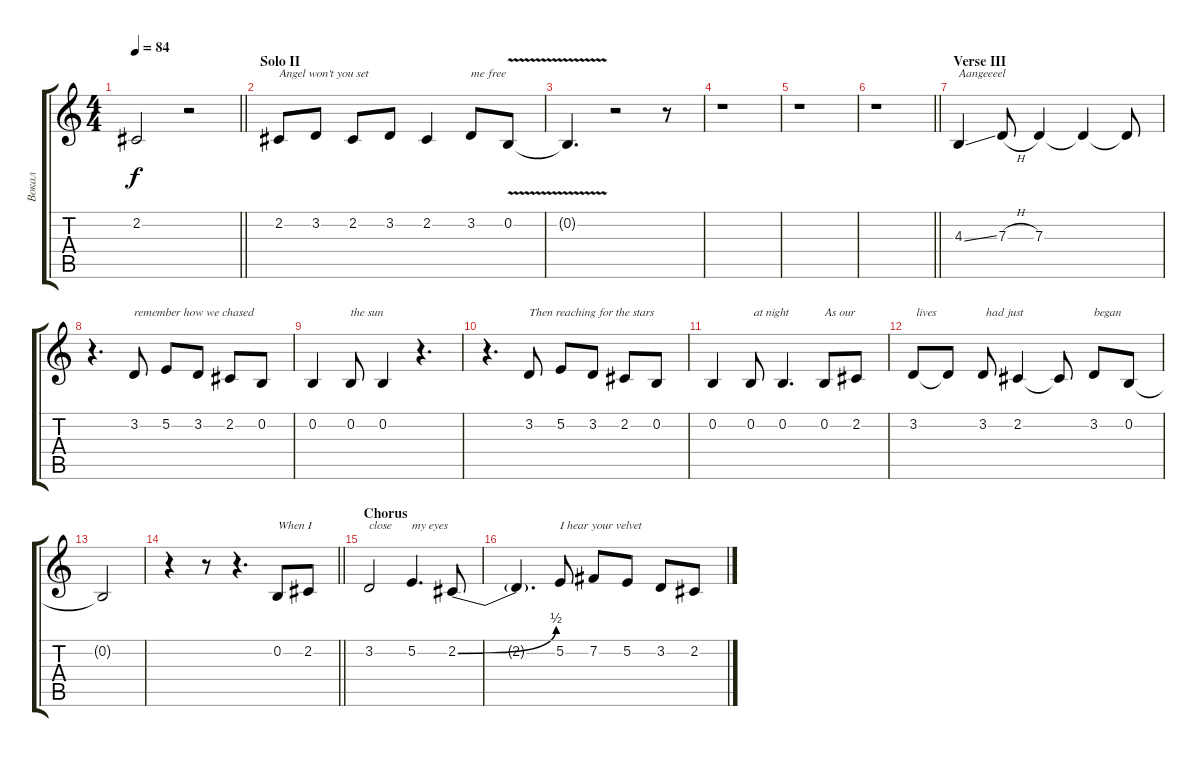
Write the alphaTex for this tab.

\track ("Вокал" "Вокал") {instrument lead6voice}
\staff {score tabs}
\tuning (E4 B3 G3 D3 A2 E2) {hide}
\ts (4 4)
\tempo 84
\clef g2
\barLineRight lightlight
\ks c
2.2{t}.2{dy f} r.2 |
\section ("" "Solo II")
2.2.8{txt "Angel won't you set "} 3.2.8 2.2.8 3.2.8 2.2.4 3.2.8{txt "me free"} 0.2{v}.8 |
0.2{t}.4{d} r.2 r.8 |
r.1 |
r.1 |
\barLineRight lightlight
r.1 |
\section ("" "Verse III")
4.3{ss}.4{txt "Aangeeeel"} 7.3{h}.8 7.3.4 7.3{t}.4 7.3{t}.8 |
r.4{d} 3.2.8{txt "remember how we chased "} 5.2.8 3.2.8 2.2.8 0.2.8 |
0.2.4 0.2.8{txt "the sun"} 0.2.4 r.4{d} |
r.4{d} 3.2.8{txt "Then reaching for the stars"} 5.2.8 3.2.8 2.2.8 0.2.8 |
0.2.4 0.2.8{txt " at night"} 0.2.4{d} 0.2.8{txt "As our"} 2.2.8 |
3.2.8{txt " lives"} 3.2{t}.8 3.2.8{txt " had just"} 2.2.4 2.2{t}.8 3.2.8{txt "began"} 0.2.8 |
0.2{t}.2 |
\barLineRight lightlight
r.4 r.8 r.4{d} 0.2.8{txt "When I"} 2.2.8 |
\section ("" "Chorus")
3.2.2{txt "close"} 5.2.4{d txt "my eyes"} 2.2{be (bend 0 0 60 2)}.8 |
2.2{t}.4{d} 5.2.8{txt "I hear your velvet"} 7.2.8 5.2.8 3.2.8 2.2.8
